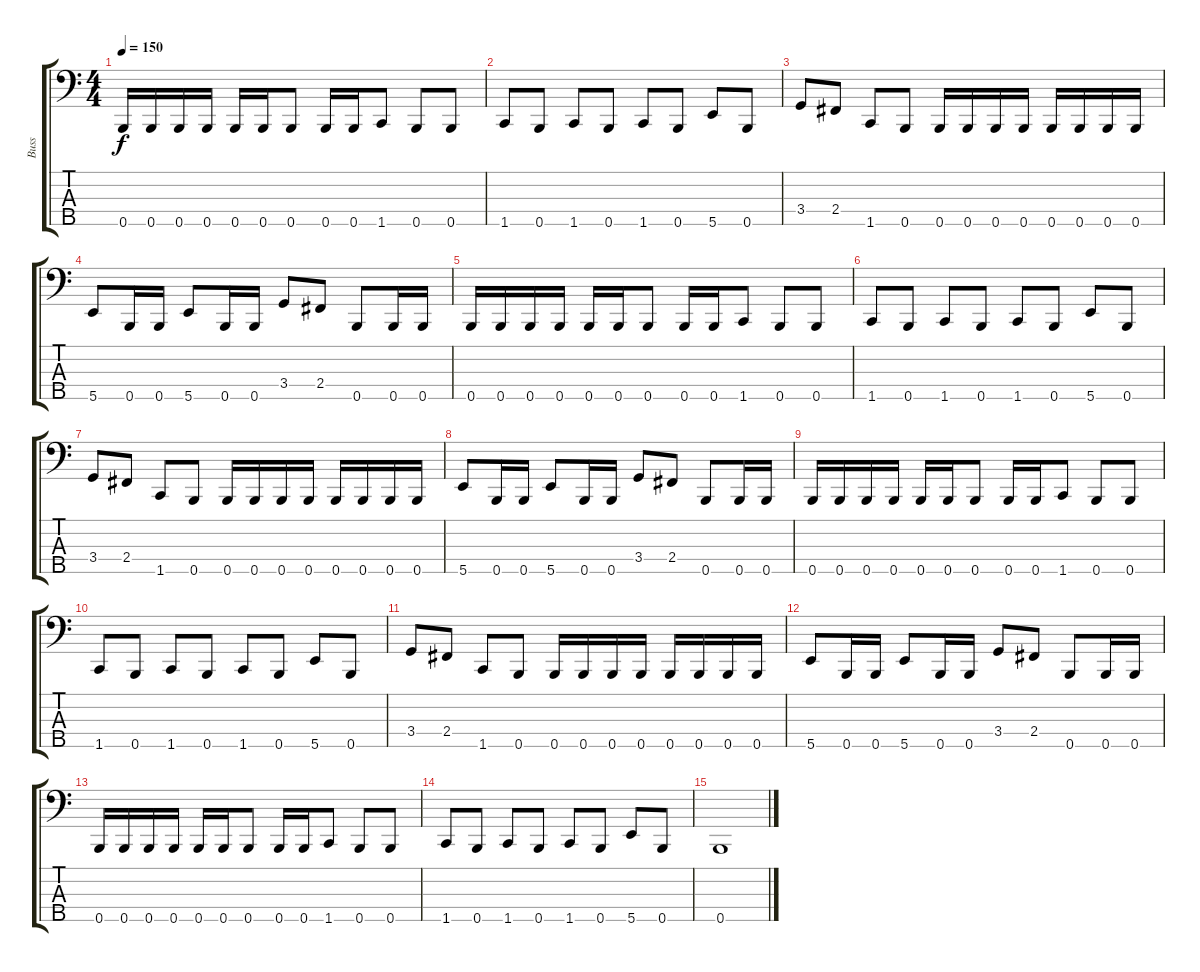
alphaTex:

\track ("Buss" "Buss") {instrument electricbasspick}
\staff {score tabs}
\tuning (G2 D2 A1 E1 B0) {hide}
\ts (4 4)
\tempo 150
\clef f4
\ks c
0.5.16{dy f} 0.5.16 0.5.16 0.5.16 0.5.16 0.5.16 0.5.8 0.5.16 0.5.16 1.5.8 0.5.8 0.5.8 |
1.5.8 0.5.8 1.5.8 0.5.8 1.5.8 0.5.8 5.5.8 0.5.8 |
3.4.8 2.4.8 1.5.8 0.5.8 0.5.16 0.5.16 0.5.16 0.5.16 0.5.16 0.5.16 0.5.16 0.5.16 |
5.5.8 0.5.16 0.5.16 5.5.8 0.5.16 0.5.16 3.4.8 2.4.8 0.5.8 0.5.16 0.5.16 |
0.5.16 0.5.16 0.5.16 0.5.16 0.5.16 0.5.16 0.5.8 0.5.16 0.5.16 1.5.8 0.5.8 0.5.8 |
1.5.8 0.5.8 1.5.8 0.5.8 1.5.8 0.5.8 5.5.8 0.5.8 |
3.4.8 2.4.8 1.5.8 0.5.8 0.5.16 0.5.16 0.5.16 0.5.16 0.5.16 0.5.16 0.5.16 0.5.16 |
5.5.8 0.5.16 0.5.16 5.5.8 0.5.16 0.5.16 3.4.8 2.4.8 0.5.8 0.5.16 0.5.16 |
0.5.16 0.5.16 0.5.16 0.5.16 0.5.16 0.5.16 0.5.8 0.5.16 0.5.16 1.5.8 0.5.8 0.5.8 |
1.5.8 0.5.8 1.5.8 0.5.8 1.5.8 0.5.8 5.5.8 0.5.8 |
3.4.8 2.4.8 1.5.8 0.5.8 0.5.16 0.5.16 0.5.16 0.5.16 0.5.16 0.5.16 0.5.16 0.5.16 |
5.5.8 0.5.16 0.5.16 5.5.8 0.5.16 0.5.16 3.4.8 2.4.8 0.5.8 0.5.16 0.5.16 |
0.5.16 0.5.16 0.5.16 0.5.16 0.5.16 0.5.16 0.5.8 0.5.16 0.5.16 1.5.8 0.5.8 0.5.8 |
1.5.8 0.5.8 1.5.8 0.5.8 1.5.8 0.5.8 5.5.8 0.5.8 |
0.5.1
